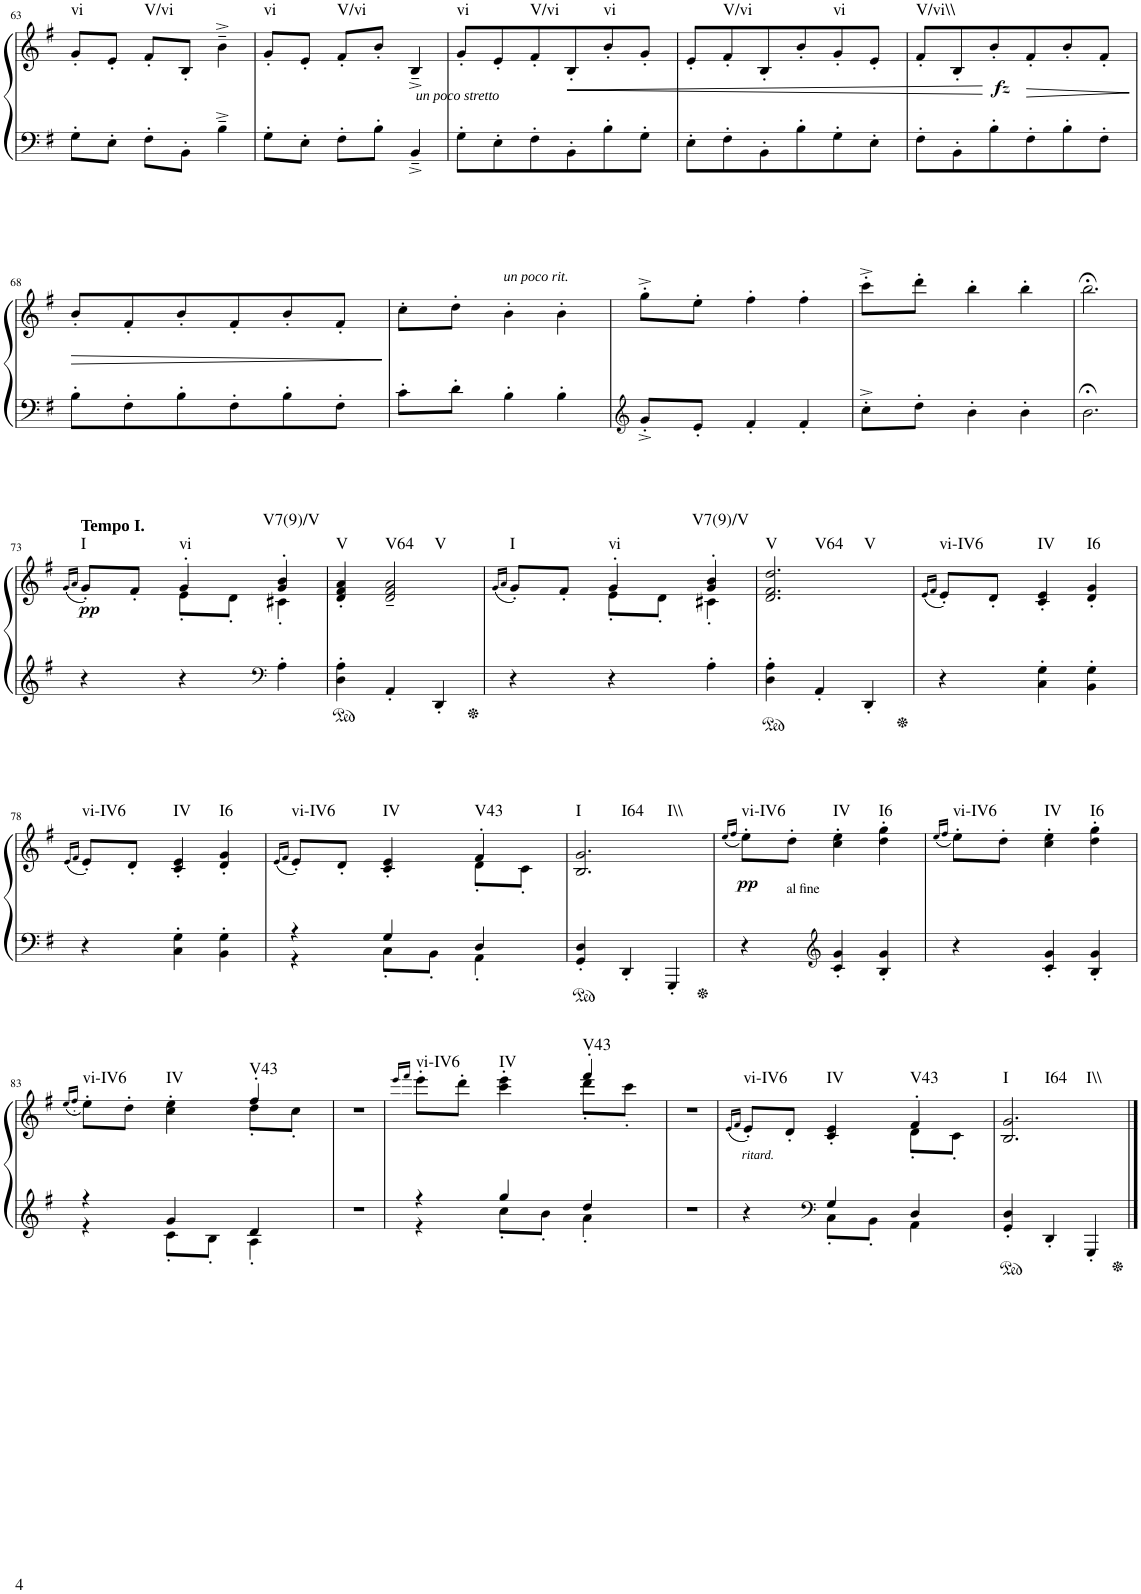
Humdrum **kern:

**kern	**kern	**dynam	**harte
*part1	*part1	*part1	*part1
*staff2	*staff1	*staff1/2	*
*I"Midi_1	*	*	*
!!LO:PB:g=z
*clefF4	*clefG2	*	*
*k[f#]	*k[f#]	*	*
*G:	*G:	*	*
*M3/4	*M3/4	*	*
=63	=63	=63	=63
!	!	!	!LO:H:kt=vi
8G'\L	8g'/L	.	N
8E'\J	8e'/J	.	.
!	!	!	!LO:H:kt=V/vi
8F#'\L	8f#'/L	.	N
8BB'\J	8B'/J	.	.
4B~^\	4b~^\	.	.
=64	=64	=64	=64
!	!	!	!LO:H:kt=vi
8G'\L	8g'/L	.	N
8E'\J	8e'/J	.	.
!	!	!	!LO:H:kt=V/vi
8F#'\L	8f#'/L	.	N
8B'\J	8b'/J	.	.
!	!LO:TX:b:i:t=un poco stretto	!	!
4BB~^/	4B~^/	.	.
=65	=65	=65	=65
!	!	!	!LO:H:kt=vi
8G'\L	8g'/L	.	N
8E'\	8e'/	.	.
!	!	!	!LO:H:kt=V/vi
8F#'\	8f#'/	.	N
!	!	!LO:HP:b	!
8BB'\	8B'/	<	.
!	!	!	!LO:H:kt=vi
8B'\	8b'/	.	N
8G'\J	8g'/J	.	.
=66	=66	=66	=66
8E'\L	8e'/L	.	.
!	!	!	!LO:H:kt=V/vi
8F#'\	8f#'/	.	N
8BB'\	8B'/	.	.
8B'\	8b'/	.	.
!	!	!	!LO:H:kt=vi
8G'\	8g'/	.	N
8E'\J	8e'/J	.	.
=67	=67	=67	=67
!	!	!	!LO:H:kt=V/vi\\
8F#'\L	8f#'/L	.	N
8BB'\	8B'/	.	.
!	!	!LO:DY:n=1:b	!
8B'\	8b'/	[ fz	.
!	!	!LO:HP:b	!
8F#'\	8f#'/	>	.
8B'\	8b'/	.	.
8F#'\J	8f#'/J	.	.
.	.	]	.
!!LO:LB:g=z
=68	=68	=68	=68
!	!	!LO:HP:b	!
8B'\L	8b'/L	>	.
8F#'\	8f#'/	.	.
8B'\	8b'/	.	.
8F#'\	8f#'/	.	.
8B'\	8b'/	.	.
8F#'\J	8f#'/J	.	.
.	.	]	.
=69	=69	=69	=69
8c'\L	8cc'\L	.	.
8d'\J	8dd'\J	.	.
!	!LO:TX:a:i:t=un poco rit.	!	!
4B'\	4b'\	.	.
4B'\	4b'\	.	.
=70	=70	=70	=70
*clefG2	*	*	*
8g'^/L	8gg'^\L	.	.
8e'/J	8ee'\J	.	.
4f#'/	4ff#'\	.	.
4f#'/	4ff#'\	.	.
=71	=71	=71	=71
8cc'^\L	8ccc'^\L	.	.
8dd'\J	8ddd'\J	.	.
4b'\	4bb'\	.	.
4b'\	4bb'\	.	.
=72	=72	=72	=72
2.b;<\	2.bb;<\	.	.
!!LO:LB:g=z
=73	=73	=73	=73
.	(16qg/LL	.	.
.	16qa/JJ	.	.
*	*^	*	*
!	!LO:TX:a:B:t=Tempo I.	!	!	!
!	!	!	!LO:DY:b	!LO:H:kt=I
4r	8g'/L)	4ryy	pp	N
.	8f#'/J	.	.	.
!	!	!	!	!LO:H:kt=vi
4r	4g'/	8e'\L	.	N
.	.	8d'\J	.	.
*clefF4	*	*	*	*
!	!	!	!	!LO:H:kt=V7(9)/V
4A'\	4g/' 4b/'	4c#X'\	.	N
=74	=74	=74	=74	=74
!	!	!	!	!LO:H:kt=V
*	*v	*v	*	*
4D\' 4A\'	4d/' 4f#/' 4a/'	.	N
!	!	!	!LO:H:n=1:kt=V64
!	!	!	!LO:H:n=2:kt=V
4AA'/	2d/~ 2f#/~ 2a/~	.	N N
4DD'/	.	.	.
=75	=75	=75	=75
.	(16qg/LL	.	.
.	16qa/JJ	.	.
*	*^	*	*
!	!	!	!	!LO:H:kt=I
4r	8g'/L)	4ryy	.	N
.	8f#'/J	.	.	.
!	!	!	!	!LO:H:kt=vi
4r	4g'/	8e'\L	.	N
.	.	8d'\J	.	.
!	!	!	!	!LO:H:kt=V7(9)/V
4A'\	4g/' 4b/'	4c#X'\	.	N
=76	=76	=76	=76	=76
!	!	!	!	!LO:H:n=1:kt=V
!	!	!	!	!LO:H:n=2:kt=V64
!	!	!	!	!LO:H:n=3:kt=V
*	*v	*v	*	*
4D\' 4A\'	2.d/ 2.f#/ 2.dd/	.	N N N
4AA'/	.	.	.
4DD'/	.	.	.
=77	=77	=77	=77
.	(16qe/LL	.	.
.	16qf#/JJ	.	.
!	!	!	!LO:H:kt=vi-IV6
4r	8e'/L)	.	N
.	8d'/J	.	.
!	!	!	!LO:H:kt=IV
4C\' 4G\'	4c/' 4e/'	.	N
!	!	!	!LO:H:kt=I6
4BB\' 4G\'	4d/' 4g/'	.	N
!!LO:LB:g=z
=78	=78	=78	=78
.	(16qe/LL	.	.
.	16qf#/JJ	.	.
!	!	!	!LO:H:kt=vi-IV6
4r	8e'/L)	.	N
.	8d'/J	.	.
!	!	!	!LO:H:kt=IV
4C\' 4G\'	4c/' 4e/'	.	N
!	!	!	!LO:H:kt=I6
4BB\' 4G\'	4d/' 4g/'	.	N
=79	=79	=79	=79
.	(16qe/LL	.	.
.	16qf#/JJ	.	.
*^	*^	*	*
!	!	!	!	!	!LO:H:kt=vi-IV6
4r	4r	8e'/L)	2ryy	.	N
.	.	8d'/J	.	.	.
!	!	!	!	!	!LO:H:kt=IV
4G/	8C'\L	4c/' 4e/'	.	.	N
.	8BB'\J	.	.	.	.
!	!	!	!	!	!LO:H:kt=V43
4D/	4AA'\	4f#'/	8d'\L	.	N
.	.	.	8c'\J	.	.
*v	*v	*	*	*	*
=80	=80	=80	=80	=80
!	!	!	!	!LO:H:n=1:kt=I
!	!	!	!	!LO:H:n=2:kt=I64
!	!	!	!	!LO:H:n=3:kt=I\\
*	*v	*v	*	*
4GG/' 4D/'	2.B/ 2.g/	.	N N N
4DD'/	.	.	.
4GGG'/	.	.	.
=81	=81	=81	=81
.	(16qee/LL	.	.
.	16qff#/JJ	.	.
!	!	!LO:DY:b	!LO:H:kt=vi-IV6
4r	8ee'\L)	pp	N
!	!LO:TX:b:t=al fine	!	!
.	8dd'\J	.	.
*clefG2	*	*	*
!	!	!	!LO:H:kt=IV
4c/' 4g/'	4cc\' 4ee\'	.	N
!	!	!	!LO:H:kt=I6
4B/' 4g/'	4dd\' 4gg\'	.	N
=82	=82	=82	=82
.	(16qee/LL	.	.
.	16qff#/JJ	.	.
!	!	!	!LO:H:kt=vi-IV6
4r	8ee'\L)	.	N
.	8dd'\J	.	.
!	!	!	!LO:H:kt=IV
4c/' 4g/'	4cc\' 4ee\'	.	N
!	!	!	!LO:H:kt=I6
4B/' 4g/'	4dd\' 4gg\'	.	N
!!LO:LB:g=z
=83	=83	=83	=83
.	(16qee/LL	.	.
.	16qff#'/JJ	.	.
*^	*^	*	*
!	!	!	!	!	!LO:H:kt=vi-IV6
4r	4r	8ee'\L)	2ryy	.	N
.	.	8dd'\J	.	.	.
!	!	!	!	!	!LO:H:kt=IV
4g/	8c'\L	4cc\' 4ee\'	.	.	N
.	8B'\J	.	.	.	.
!	!	!	!	!	!LO:H:kt=V43
4d/	4A'\	4ff#'/	8dd'\L	.	N
.	.	.	8cc'\J	.	.
*v	*v	*	*	*	*
*	*v	*v	*	*
=84	=84	=84	=84
2.r	2.r	.	.
=85	=85	=85	=85
.	16qeee/LL	.	.
.	16qfff#/JJ	.	.
*^	*^	*	*
!	!	!	!	!	!LO:H:kt=vi-IV6
4r	4r	8eee'\L	2ryy	.	N
.	.	8ddd'\J	.	.	.
!	!	!	!	!	!LO:H:kt=IV
4gg/	8cc'\L	4ccc\' 4eee\'	.	.	N
.	8b'\J	.	.	.	.
!	!	!	!	!	!LO:H:kt=V43
4dd/	4a'\	4fff#'/	8ddd'\L	.	N
.	.	.	8ccc'\J	.	.
*v	*v	*	*	*	*
*	*v	*v	*	*
=86	=86	=86	=86
2.r	2.r	.	.
=87	=87	=87	=87
.	(16qe/LL	.	.
.	16qf#/JJ	.	.
*^	*^	*	*
!	!	!LO:TX:b:i:t=ritard.	!	!	!LO:H:kt=vi-IV6
4r	4ryy	8e'/L)	2ryy	.	N
.	.	8d'/J	.	.	.
*clefF4	*	*	*	*	*
!	!	!	!	!	!LO:H:kt=IV
4G/	8C'\L	4c/' 4e/'	.	.	N
.	8BB'\J	.	.	.	.
!	!	!	!	!	!LO:H:kt=V43
4D/	4AA\	4f#'/	8d'\L	.	N
.	.	.	8c'\J	.	.
*v	*v	*	*	*	*
=88	=88	=88	=88	=88
!	!	!	!	!LO:H:n=1:kt=I
!	!	!	!	!LO:H:n=2:kt=I64
!	!	!	!	!LO:H:n=3:kt=I\\
*	*v	*v	*	*
4GG/' 4D/'	2.B/ 2.g/	.	N N N
4DD'/	.	.	.
4GGG'/	.	.	.
==	==	==	==
*-	*-	*-	*-
